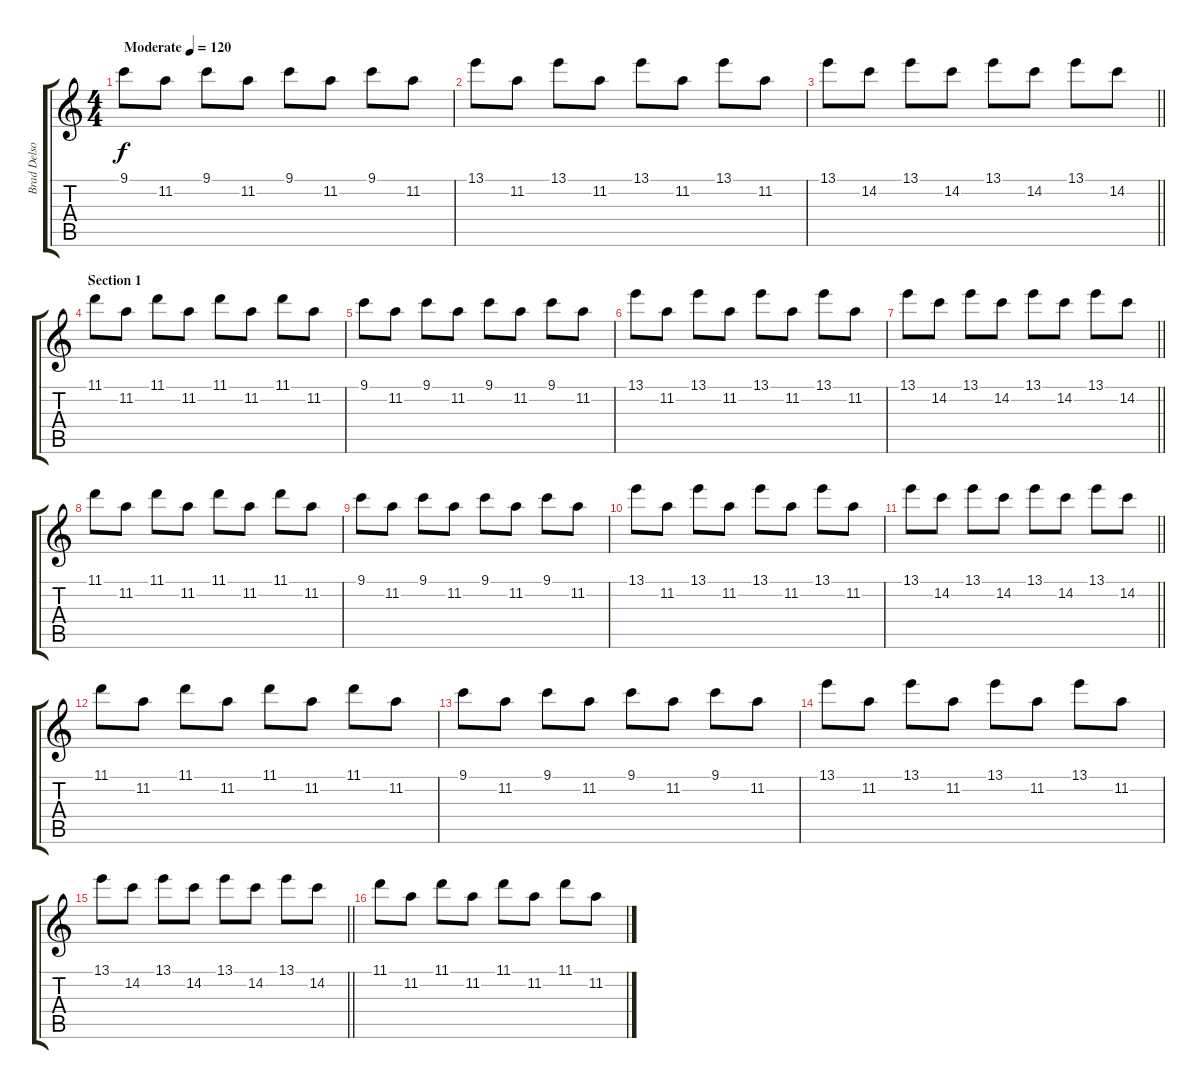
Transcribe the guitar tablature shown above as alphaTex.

\track ("Brad Delson" "Brad Delso") {instrument electricguitarclean}
\staff {score tabs}
\tuning (Eb4 Bb3 Gb3 Db3 Ab2 Eb2) {hide}
\ts (4 4)
\tempo (120 "Moderate")
\clef g2
\ks c
9.1.8{dy f instrument electricguitarclean} 11.2.8 9.1.8 11.2.8 9.1.8 11.2.8 9.1.8 11.2.8 |
13.1.8 11.2.8 13.1.8 11.2.8 13.1.8 11.2.8 13.1.8 11.2.8 |
\barLineRight lightlight
13.1.8 14.2.8 13.1.8 14.2.8 13.1.8 14.2.8 13.1.8 14.2.8 |
\section ("" "Section 1")
11.1.8 11.2.8 11.1.8 11.2.8 11.1.8 11.2.8 11.1.8 11.2.8 |
9.1.8 11.2.8 9.1.8 11.2.8 9.1.8 11.2.8 9.1.8 11.2.8 |
13.1.8 11.2.8 13.1.8 11.2.8 13.1.8 11.2.8 13.1.8 11.2.8 |
\barLineRight lightlight
13.1.8 14.2.8 13.1.8 14.2.8 13.1.8 14.2.8 13.1.8 14.2.8 |
11.1.8 11.2.8 11.1.8 11.2.8 11.1.8 11.2.8 11.1.8 11.2.8 |
9.1.8 11.2.8 9.1.8 11.2.8 9.1.8 11.2.8 9.1.8 11.2.8 |
13.1.8 11.2.8 13.1.8 11.2.8 13.1.8 11.2.8 13.1.8 11.2.8 |
\barLineRight lightlight
13.1.8 14.2.8 13.1.8 14.2.8 13.1.8 14.2.8 13.1.8 14.2.8 |
11.1.8 11.2.8 11.1.8 11.2.8 11.1.8 11.2.8 11.1.8 11.2.8 |
9.1.8 11.2.8 9.1.8 11.2.8 9.1.8 11.2.8 9.1.8 11.2.8 |
13.1.8 11.2.8 13.1.8 11.2.8 13.1.8 11.2.8 13.1.8 11.2.8 |
\barLineRight lightlight
13.1.8 14.2.8 13.1.8 14.2.8 13.1.8 14.2.8 13.1.8 14.2.8 |
11.1.8 11.2.8 11.1.8 11.2.8 11.1.8 11.2.8 11.1.8 11.2.8
